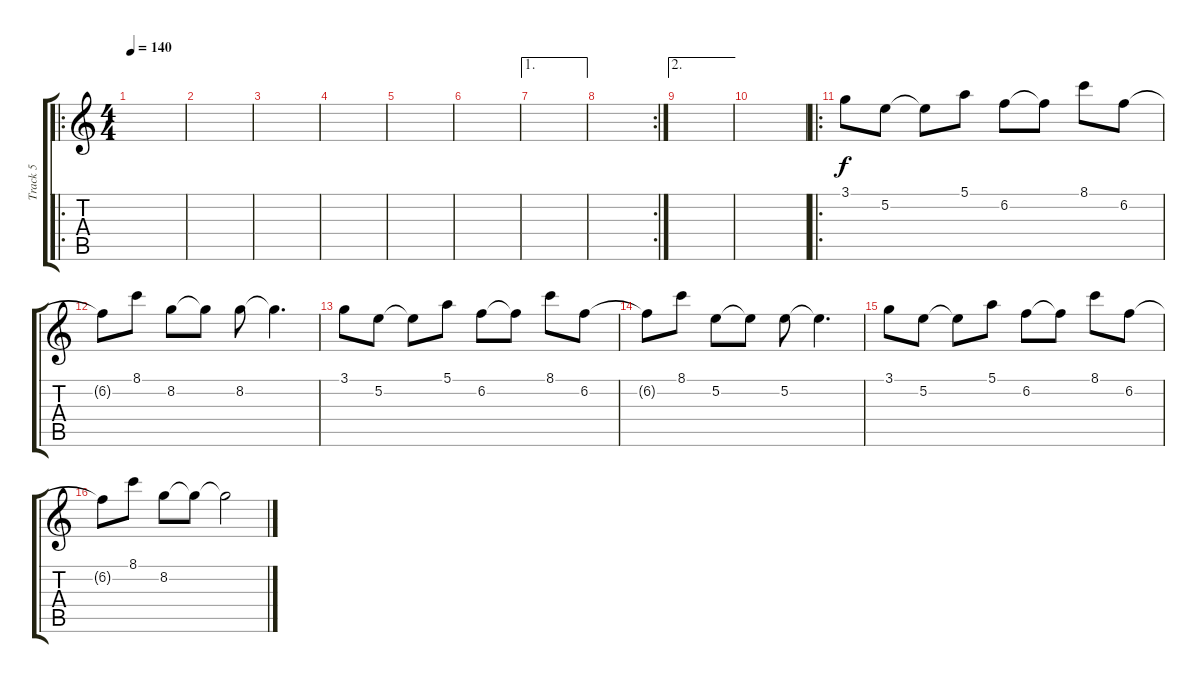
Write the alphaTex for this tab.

\track ("Track 5" "Track 5") {instrument electricguitarclean}
\staff {score tabs}
\tuning (E4 B3 G3 D3 A2 D2) {hide}
\ro
\ts (4 4)
\tempo 140
\clef g2
\ks c
|
|
|
|
|
|
\ae 1
|
\rc 2
|
\ae 2
|
|
\ro
3.1.8 5.2.8 5.2{t}.8 5.1.8 6.2.8 6.2{t}.8 8.1.8 6.2.8 |
6.2{t}.8 8.1.8 8.2.8 8.2{t}.8 8.2.8 8.2{t}.4{d} |
3.1.8 5.2.8 5.2{t}.8 5.1.8 6.2.8 6.2{t}.8 8.1.8 6.2.8 |
6.2{t}.8 8.1.8 5.2.8 5.2{t}.8 5.2.8 5.2{t}.4{d} |
3.1.8 5.2.8 5.2{t}.8 5.1.8 6.2.8 6.2{t}.8 8.1.8 6.2.8 |
6.2{t}.8 8.1.8 8.2.8 8.2{t}.8 8.2{t}.2
